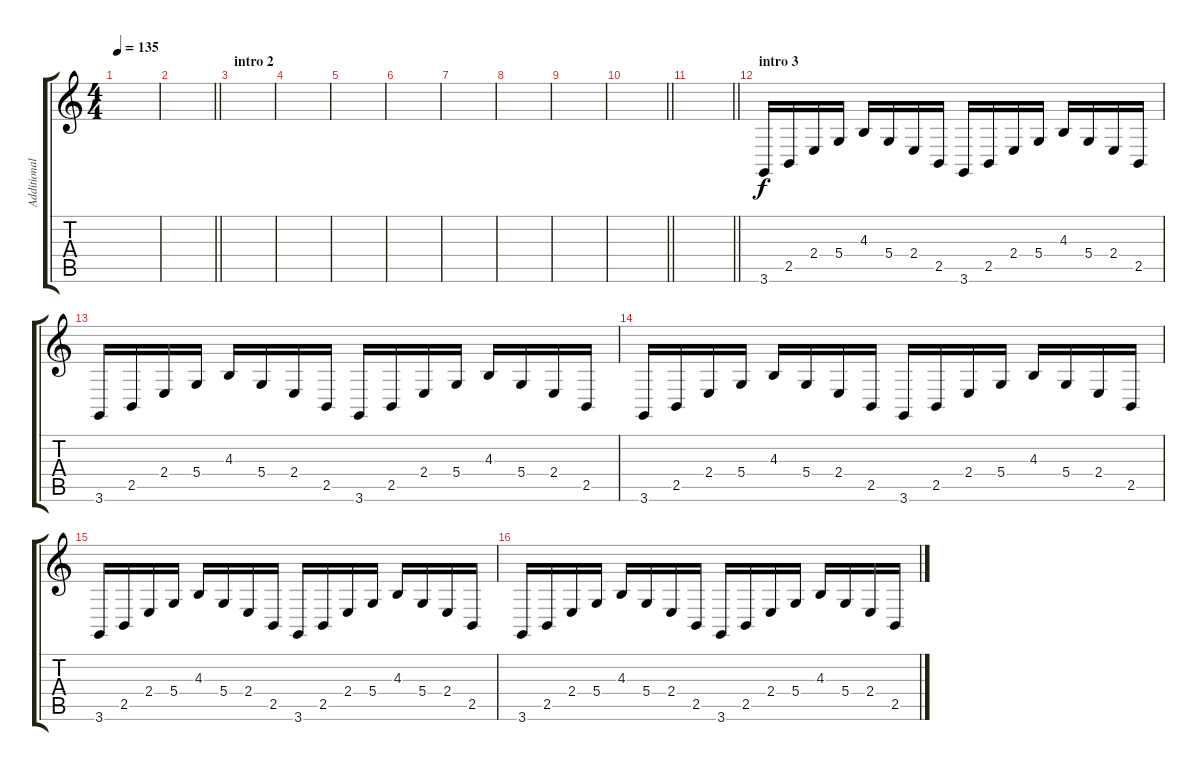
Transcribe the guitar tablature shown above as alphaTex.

\track ("Additional Synthesiser" "Additional") {instrument pad3polysynth}
\staff {score tabs}
\tuning (E4 B3 G3 D3 A2 E2) {hide}
\ts (4 4)
\tempo 135
\clef g2
\ks c
|
\barLineRight lightlight
|
\section ("" "intro 2")
|
|
|
|
|
|
|
\barLineRight lightlight
|
\barLineRight lightlight
|
\section ("" "intro 3")
3.6.16 2.5.16 2.4.16 5.4.16 4.3.16 5.4.16 2.4.16 2.5.16 3.6.16 2.5.16 2.4.16 5.4.16 4.3.16 5.4.16 2.4.16 2.5.16 |
3.6.16 2.5.16 2.4.16 5.4.16 4.3.16 5.4.16 2.4.16 2.5.16 3.6.16 2.5.16 2.4.16 5.4.16 4.3.16 5.4.16 2.4.16 2.5.16 |
3.6.16 2.5.16 2.4.16 5.4.16 4.3.16 5.4.16 2.4.16 2.5.16 3.6.16 2.5.16 2.4.16 5.4.16 4.3.16 5.4.16 2.4.16 2.5.16 |
3.6.16 2.5.16 2.4.16 5.4.16 4.3.16 5.4.16 2.4.16 2.5.16 3.6.16 2.5.16 2.4.16 5.4.16 4.3.16 5.4.16 2.4.16 2.5.16 |
3.6.16 2.5.16 2.4.16 5.4.16 4.3.16 5.4.16 2.4.16 2.5.16 3.6.16 2.5.16 2.4.16 5.4.16 4.3.16 5.4.16 2.4.16 2.5.16
